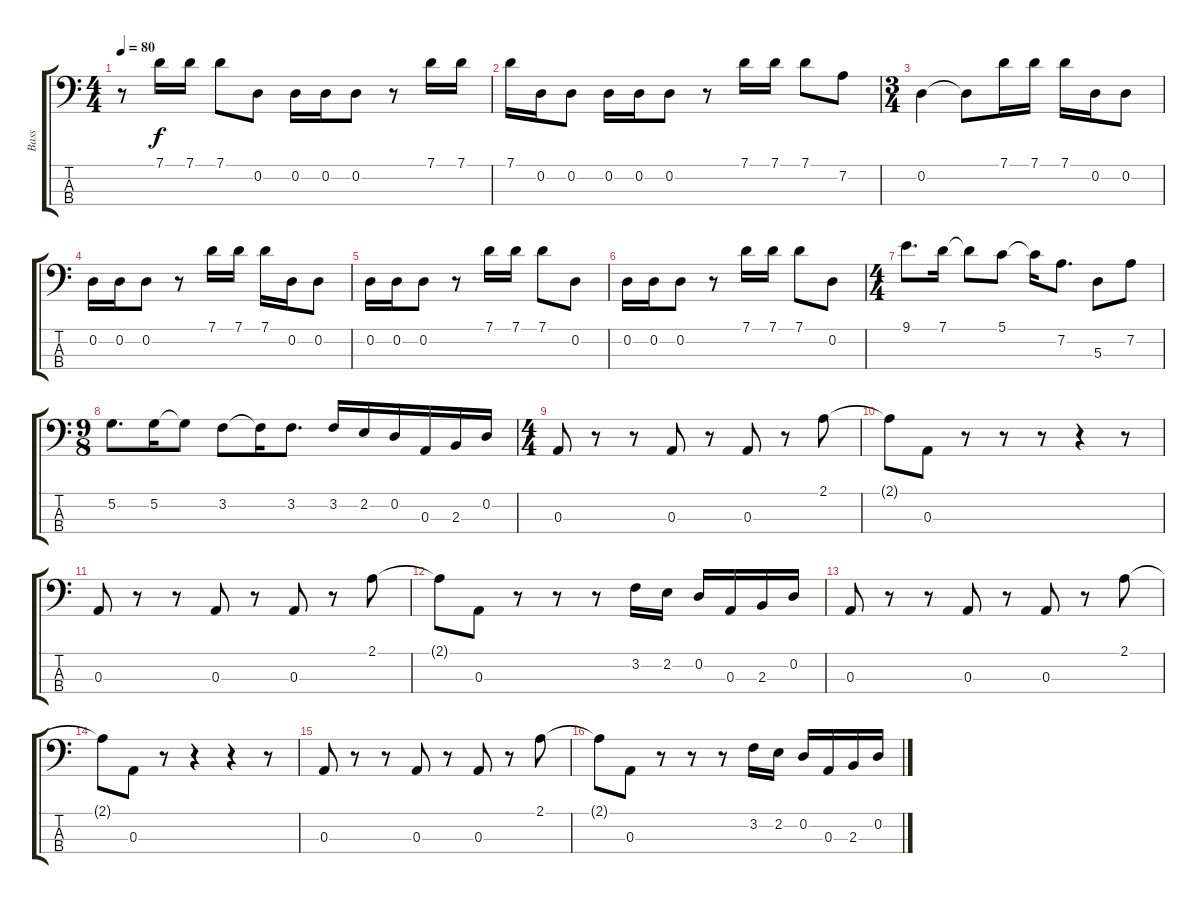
\track ("Bass " "Bass ") {instrument electricbassfinger}
\staff {score tabs}
\tuning (G2 D2 A1 E1) {hide}
\ts (4 4)
\tempo 80
\clef f4
\ks c
r.8{dy f} 7.1.16 7.1.16 7.1.8 0.2.8 0.2.16 0.2.16 0.2.8 r.8 7.1.16 7.1.16 |
7.1.16 0.2.16 0.2.8 0.2.16 0.2.16 0.2.8 r.8 7.1.16 7.1.16 7.1.8 7.2.8 |
\ts (3 4)
0.2.4 0.2{t}.8 7.1.16 7.1.16 7.1.16 0.2.16 0.2.8 |
0.2.16 0.2.16 0.2.8 r.8 7.1.16 7.1.16 7.1.16 0.2.16 0.2.8 |
0.2.16 0.2.16 0.2.8 r.8 7.1.16 7.1.16 7.1.8 0.2.8 |
0.2.16 0.2.16 0.2.8 r.8 7.1.16 7.1.16 7.1.8 0.2.8 |
\ts (4 4)
9.1.8{d} 7.1.16 7.1{t}.8 5.1.8 5.1{t}.16 7.2.8{d} 5.3.8 7.2.8 |
\ts (9 8)
5.2.8{d} 5.2.16 5.2{t}.8 3.2.8 3.2{t}.16 3.2.8{d} 3.2.16 2.2.16 0.2.16 0.3.16 2.3.16 0.2.16 |
\ts (4 4)
0.3.8 r.8 r.8 0.3.8 r.8 0.3.8 r.8 2.1.8 |
2.1{t}.8 0.3.8 r.8 r.8 r.8 r.4 r.8 |
0.3.8 r.8 r.8 0.3.8 r.8 0.3.8 r.8 2.1.8 |
2.1{t}.8 0.3.8 r.8 r.8 r.8 3.2.16 2.2.16 0.2.16 0.3.16 2.3.16 0.2.16 |
0.3.8 r.8 r.8 0.3.8 r.8 0.3.8 r.8 2.1.8 |
2.1{t}.8 0.3.8 r.8 r.4 r.4 r.8 |
0.3.8 r.8 r.8 0.3.8 r.8 0.3.8 r.8 2.1.8 |
2.1{t}.8 0.3.8 r.8 r.8 r.8 3.2.16 2.2.16 0.2.16 0.3.16 2.3.16 0.2.16
